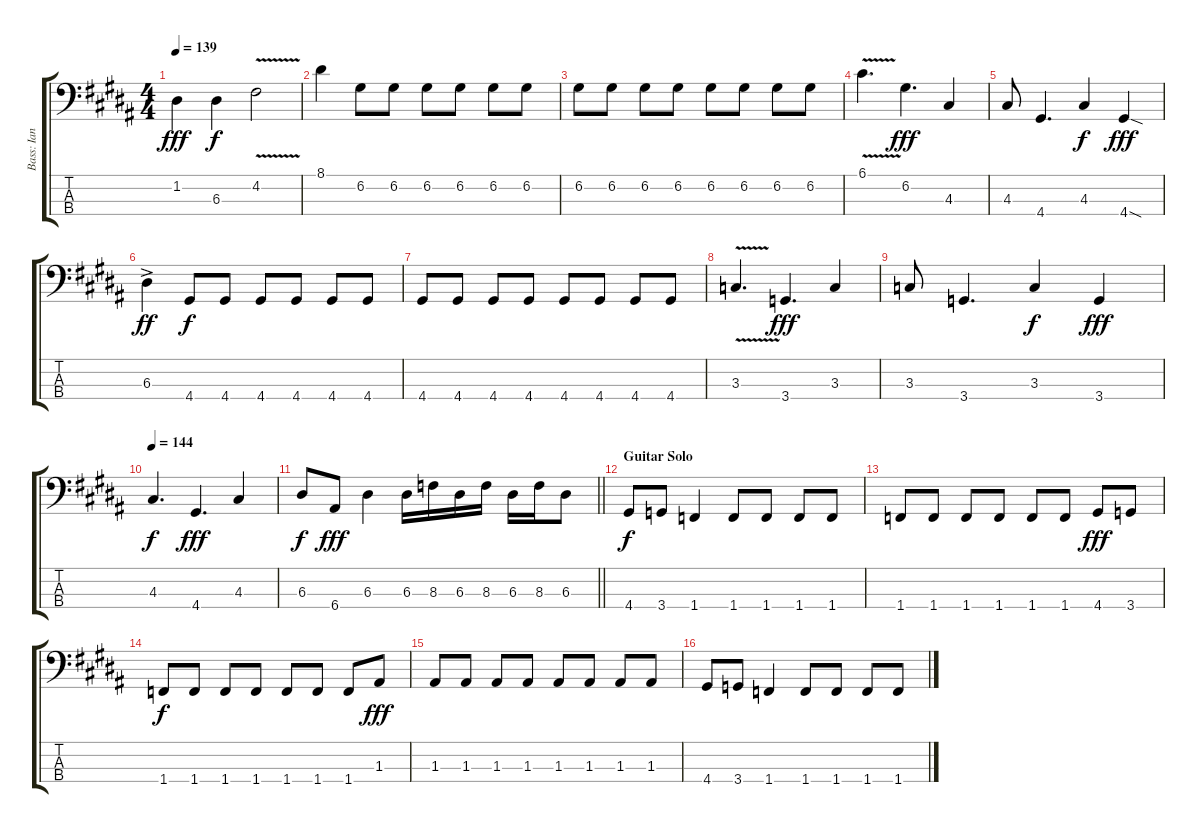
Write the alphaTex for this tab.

\track ("Bass: Ian" "Bass: Ian") {instrument electricbassfinger}
\staff {score tabs}
\tuning (G2 D2 A1 E1) {hide}
\ts (4 4)
\tempo 139
\clef f4
\ks b
1.2.4{dy fff} 6.3.4{dy f} 4.2{v}.2 |
8.1.4 6.2.8 6.2.8 6.2.8 6.2.8 6.2.8 6.2.8 |
6.2.8 6.2.8 6.2.8 6.2.8 6.2.8 6.2.8 6.2.8 6.2.8 |
6.1{v}.4{d} 6.2.4{d dy fff} 4.3.4 |
4.3.8 4.4.4{d} 4.3.4{dy f} 4.4{sod}.4{dy fff} |
6.3{ac}.4{dy ff} 4.4.8{dy f} 4.4.8 4.4.8 4.4.8 4.4.8 4.4.8 |
4.4.8 4.4.8 4.4.8 4.4.8 4.4.8 4.4.8 4.4.8 4.4.8 |
3.3{v}.4{d} 3.4.4{d dy fff} 3.3.4 |
3.3.8 3.4.4{d} 3.3.4{dy f} 3.4.4{dy fff} |
\tempo 144
4.3.4{d dy f} 4.4.4{d dy fff} 4.3.4 |
\barLineRight lightlight
6.3.8{dy f} 6.4.8{dy fff} 6.3.4 6.3.16 8.3.16 6.3.16 8.3.16 6.3.16 8.3.16 6.3.8 |
\section ("" "Guitar Solo")
4.4.8{dy f} 3.4.8 1.4.4 1.4.8 1.4.8 1.4.8 1.4.8 |
1.4.8 1.4.8 1.4.8 1.4.8 1.4.8 1.4.8 4.4.8{dy fff} 3.4.8 |
1.4.8{dy f} 1.4.8 1.4.8 1.4.8 1.4.8 1.4.8 1.4.8 1.3.8{dy fff} |
1.3.8 1.3.8 1.3.8 1.3.8 1.3.8 1.3.8 1.3.8 1.3.8 |
4.4.8 3.4.8 1.4.4 1.4.8 1.4.8 1.4.8 1.4.8
